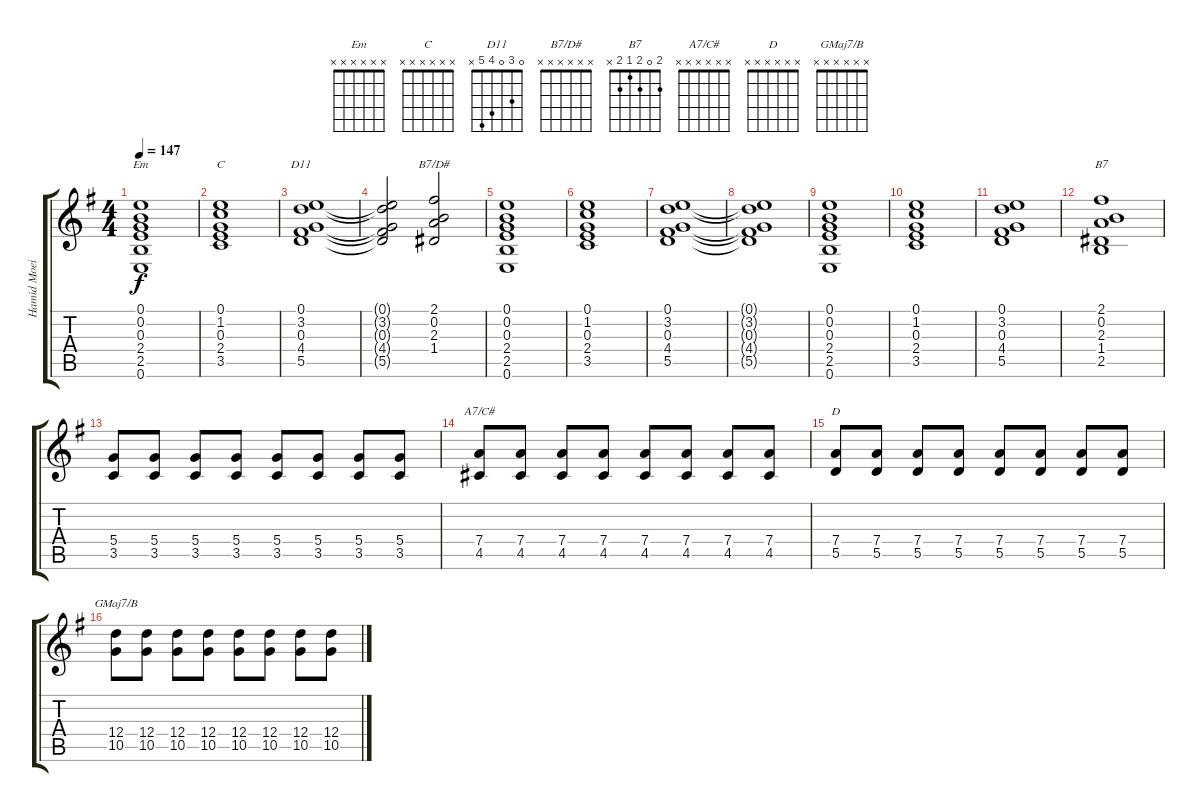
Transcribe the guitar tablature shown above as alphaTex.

\track ("Hamid Moeini" "Hamid Moei") {instrument distortionguitar}
\staff {score tabs}
\tuning (E4 B3 G3 D3 A2 E2) {hide}
\chord ("Em" x x x x x x)
\chord ("C" x x x x x x)
\chord ("D11" 0 3 0 4 5 x)
\chord ("B7/D#" x x x x x x)
\chord ("B7" 2 0 2 1 2 x)
\chord ("A7/C#" x x x x x x)
\chord ("D" x x x x x x)
\chord ("GMaj7/B" x x x x x x)
\ts (4 4)
\tempo 147
\clef g2
\ks eminor
(0.1 0.2 0.3 2.4 2.5 0.6).1{ch "Em" dy f} |
(0.1 1.2 0.3 2.4 3.5).1{ch "C"} |
(0.1 3.2 0.3 4.4 5.5).1{ch "D11"} |
(0.1{t} 3.2{t} 0.3{t} 4.4{t} 5.5{t}).2 (2.1 0.2 2.3 1.4).2{ch "B7/D#"} |
(0.1 0.2 0.3 2.4 2.5 0.6).1 |
(0.1 1.2 0.3 2.4 3.5).1 |
(0.1 3.2 0.3 4.4 5.5).1 |
(0.1{t} 3.2{t} 0.3{t} 4.4{t} 5.5{t}).1 |
(0.1 0.2 0.3 2.4 2.5 0.6).1 |
(0.1 1.2 0.3 2.4 3.5).1 |
(0.1 3.2 0.3 4.4 5.5).1 |
(2.1 0.2 2.3 1.4 2.5).1{ch "B7"} |
(5.4 3.5).8 (5.4 3.5).8 (5.4 3.5).8 (5.4 3.5).8 (5.4 3.5).8 (5.4 3.5).8 (5.4 3.5).8 (5.4 3.5).8 |
(7.4 4.5).8{ch "A7/C#"} (7.4 4.5).8 (7.4 4.5).8 (7.4 4.5).8 (7.4 4.5).8 (7.4 4.5).8 (7.4 4.5).8 (7.4 4.5).8 |
(7.4 5.5).8{ch "D"} (7.4 5.5).8 (7.4 5.5).8 (7.4 5.5).8 (7.4 5.5).8 (7.4 5.5).8 (7.4 5.5).8 (7.4 5.5).8 |
(12.4 10.5).8{ch "GMaj7/B"} (12.4 10.5).8 (12.4 10.5).8 (12.4 10.5).8 (12.4 10.5).8 (12.4 10.5).8 (12.4 10.5).8 (12.4 10.5).8
